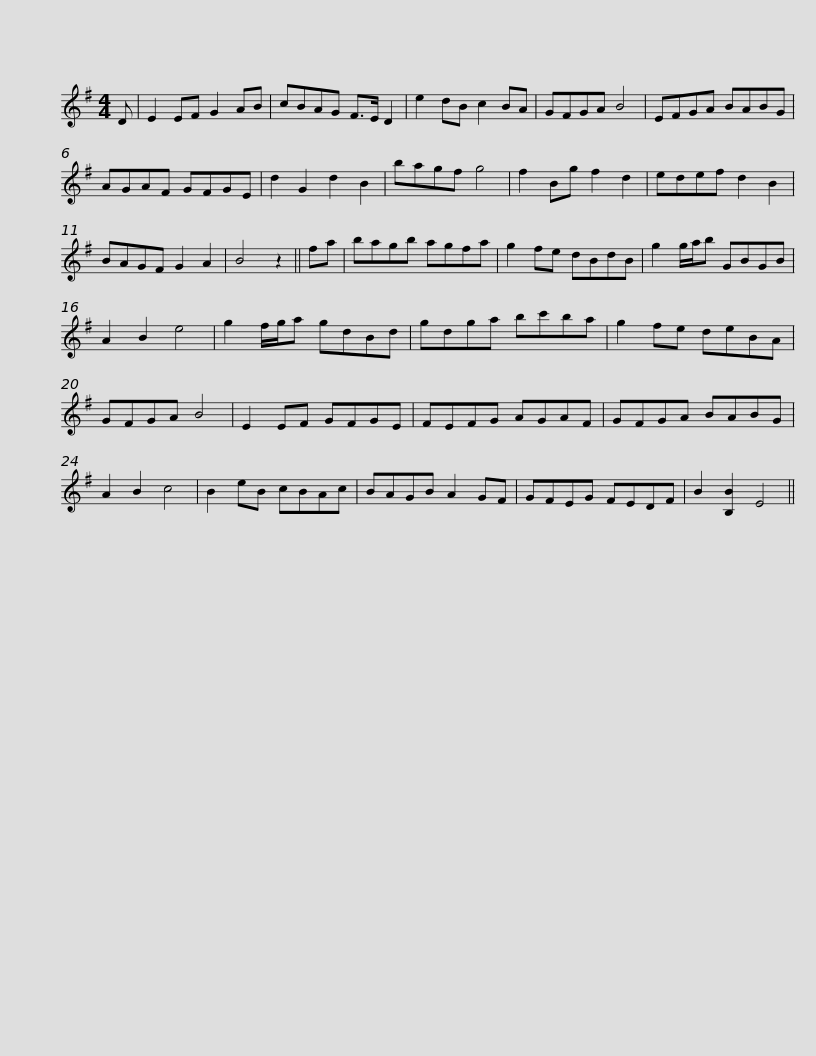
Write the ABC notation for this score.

X:1
L:1/8
M:4/4
I:linebreak $
K:Emin
V:1 treble
V:1
 D | E2 EF G2 AB | cBAG F>E D2 | e2 dB c2 BA | GFGA B4 | %5
 EFGA BABG | AGAF GFGE |$ d2 G2 d2 B2 | bagf g4 | f2 Bg f2 d2 | %10
 edef d2 B2 | BAGF G2 A2 | B4 z2 || fa | bagb agfa |$ %15
 g2 fe dBdB | g2 g/a/b GBGB | A2 B2 e4 | g2 f/g/a gdBd | gdga bc'ba | %20
 g2 fe deBA |$ GFGA B4 | E2 EF GFGE | FEFG AGAF | GFGA BABG | %25
 A2 B2 c4 | B2 eB cBAc | BAGB A2 GF |$ GFEG FEDF | B2 [B,B]2 E4 || %30
